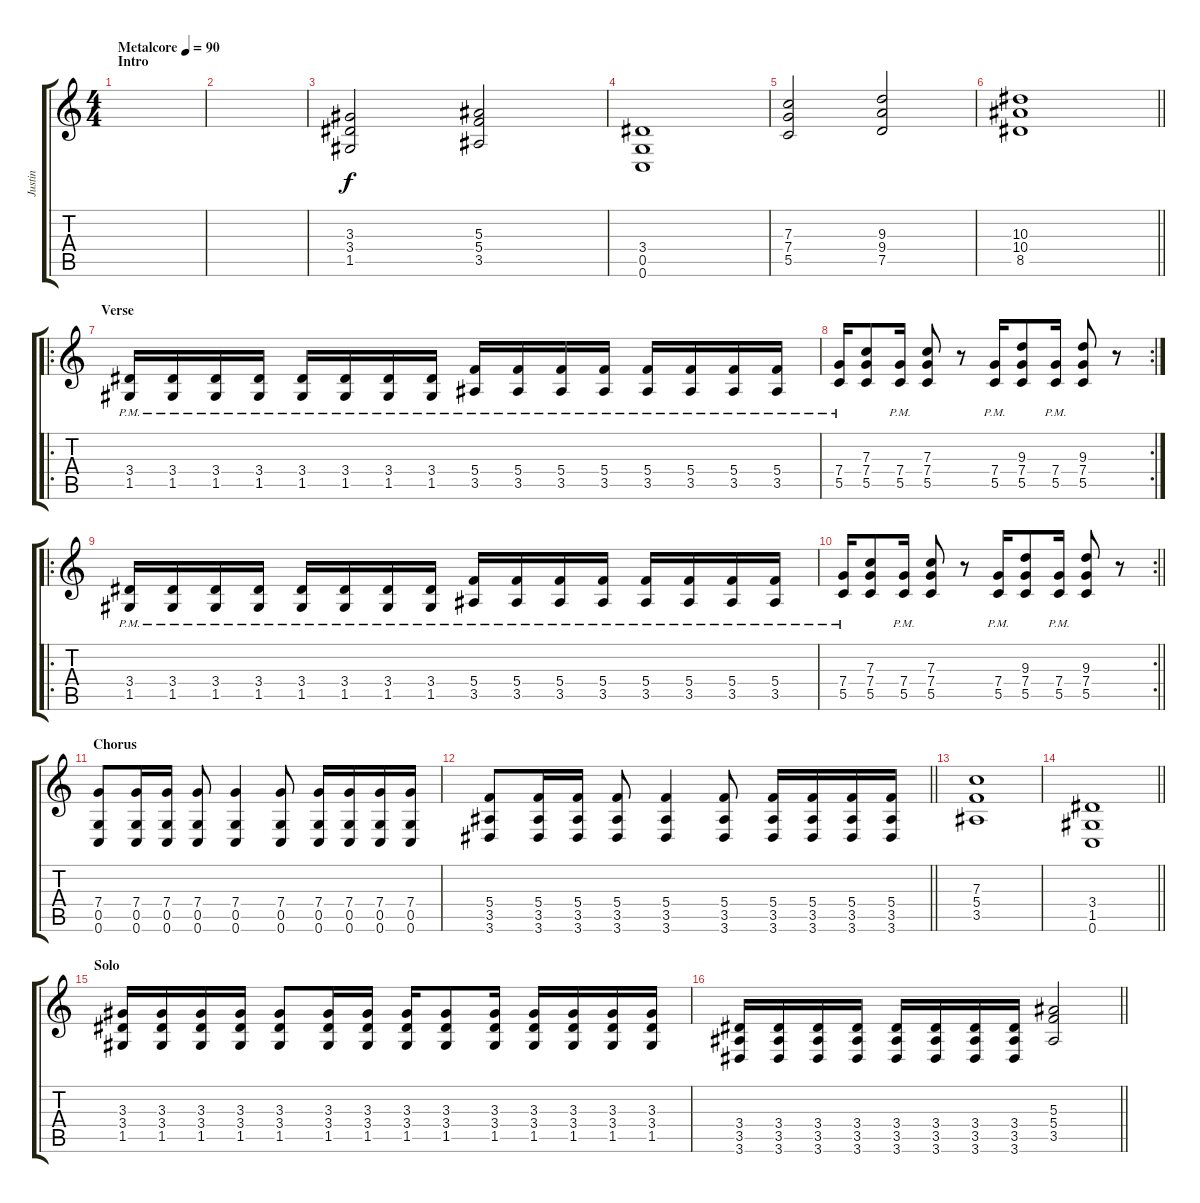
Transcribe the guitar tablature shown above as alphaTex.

\track ("Justin" "Justin") {instrument distortionguitar}
\staff {score tabs}
\tuning (D4 A3 F3 C3 G2 C2) {hide}
\ts (4 4)
\section ("" "Intro")
\tempo (90 "Metalcore")
\clef g2
\ks c
|
|
(3.3 3.4 1.5).2 (5.3 5.4 3.5).2 |
(3.4 0.5 0.6).1 |
(7.3 7.4 5.5).2 (9.3 9.4 7.5).2 |
\barLineRight lightlight
(10.3 10.4 8.5).1 |
\ro
\section ("" "Verse")
(3.4{pm} 1.5{pm}).16 (3.4{pm} 1.5{pm}).16 (3.4{pm} 1.5{pm}).16 (3.4{pm} 1.5{pm}).16 (3.4{pm} 1.5{pm}).16 (3.4{pm} 1.5{pm}).16 (3.4{pm} 1.5{pm}).16 (3.4{pm} 1.5{pm}).16 (5.4{pm} 3.5{pm}).16 (5.4{pm} 3.5{pm}).16 (5.4{pm} 3.5{pm}).16 (5.4{pm} 3.5{pm}).16 (5.4{pm} 3.5{pm}).16 (5.4{pm} 3.5{pm}).16 (5.4{pm} 3.5{pm}).16 (5.4{pm} 3.5{pm}).16 |
\rc 2
(7.4{pm} 5.5{pm}).16 (7.3 7.4 5.5).8 (7.4{pm} 5.5{pm}).16 (7.3 7.4 5.5).8 r.8 (7.4{pm} 5.5{pm}).16 (9.3 7.4 5.5).8 (7.4{pm} 5.5{pm}).16 (9.3 7.4 5.5).8 r.8 |
\ro
(3.4{pm} 1.5{pm}).16 (3.4{pm} 1.5{pm}).16 (3.4{pm} 1.5{pm}).16 (3.4{pm} 1.5{pm}).16 (3.4{pm} 1.5{pm}).16 (3.4{pm} 1.5{pm}).16 (3.4{pm} 1.5{pm}).16 (3.4{pm} 1.5{pm}).16 (5.4{pm} 3.5{pm}).16 (5.4{pm} 3.5{pm}).16 (5.4{pm} 3.5{pm}).16 (5.4{pm} 3.5{pm}).16 (5.4{pm} 3.5{pm}).16 (5.4{pm} 3.5{pm}).16 (5.4{pm} 3.5{pm}).16 (5.4{pm} 3.5{pm}).16 |
\rc 2
\barLineRight lightlight
(7.4{pm} 5.5{pm}).16 (7.3 7.4 5.5).8 (7.4{pm} 5.5{pm}).16 (7.3 7.4 5.5).8 r.8 (7.4{pm} 5.5{pm}).16 (9.3 7.4 5.5).8 (7.4{pm} 5.5{pm}).16 (9.3 7.4 5.5).8 r.8 |
\section ("" "Chorus")
(7.4 0.5 0.6).8 (7.4 0.5 0.6).16 (7.4 0.5 0.6).16 (7.4 0.5 0.6).8 (7.4 0.5 0.6).4 (7.4 0.5 0.6).8 (7.4 0.5 0.6).16 (7.4 0.5 0.6).16 (7.4 0.5 0.6).16 (7.4 0.5 0.6).16 |
\barLineRight lightlight
(5.4 3.5 3.6).8 (5.4 3.5 3.6).16 (5.4 3.5 3.6).16 (5.4 3.5 3.6).8 (5.4 3.5 3.6).4 (5.4 3.5 3.6).8 (5.4 3.5 3.6).16 (5.4 3.5 3.6).16 (5.4 3.5 3.6).16 (5.4 3.5 3.6).16 |
(7.3 5.4 3.5).1 |
\barLineRight lightlight
(3.4 1.5 0.6).1 |
\section ("" "Solo")
(3.3 3.4 1.5).16 (3.3 3.4 1.5).16 (3.3 3.4 1.5).16 (3.3 3.4 1.5).16 (3.3 3.4 1.5).8 (3.3 3.4 1.5).16 (3.3 3.4 1.5).16 (3.3 3.4 1.5).16 (3.3 3.4 1.5).8 (3.3 3.4 1.5).16 (3.3 3.4 1.5).16 (3.3 3.4 1.5).16 (3.3 3.4 1.5).16 (3.3 3.4 1.5).16 |
\barLineRight lightlight
(3.4 3.5 3.6).16 (3.4 3.5 3.6).16 (3.4 3.5 3.6).16 (3.4 3.5 3.6).16 (3.4 3.5 3.6).16 (3.4 3.5 3.6).16 (3.4 3.5 3.6).16 (3.4 3.5 3.6).16 (5.3 5.4 3.5).2
